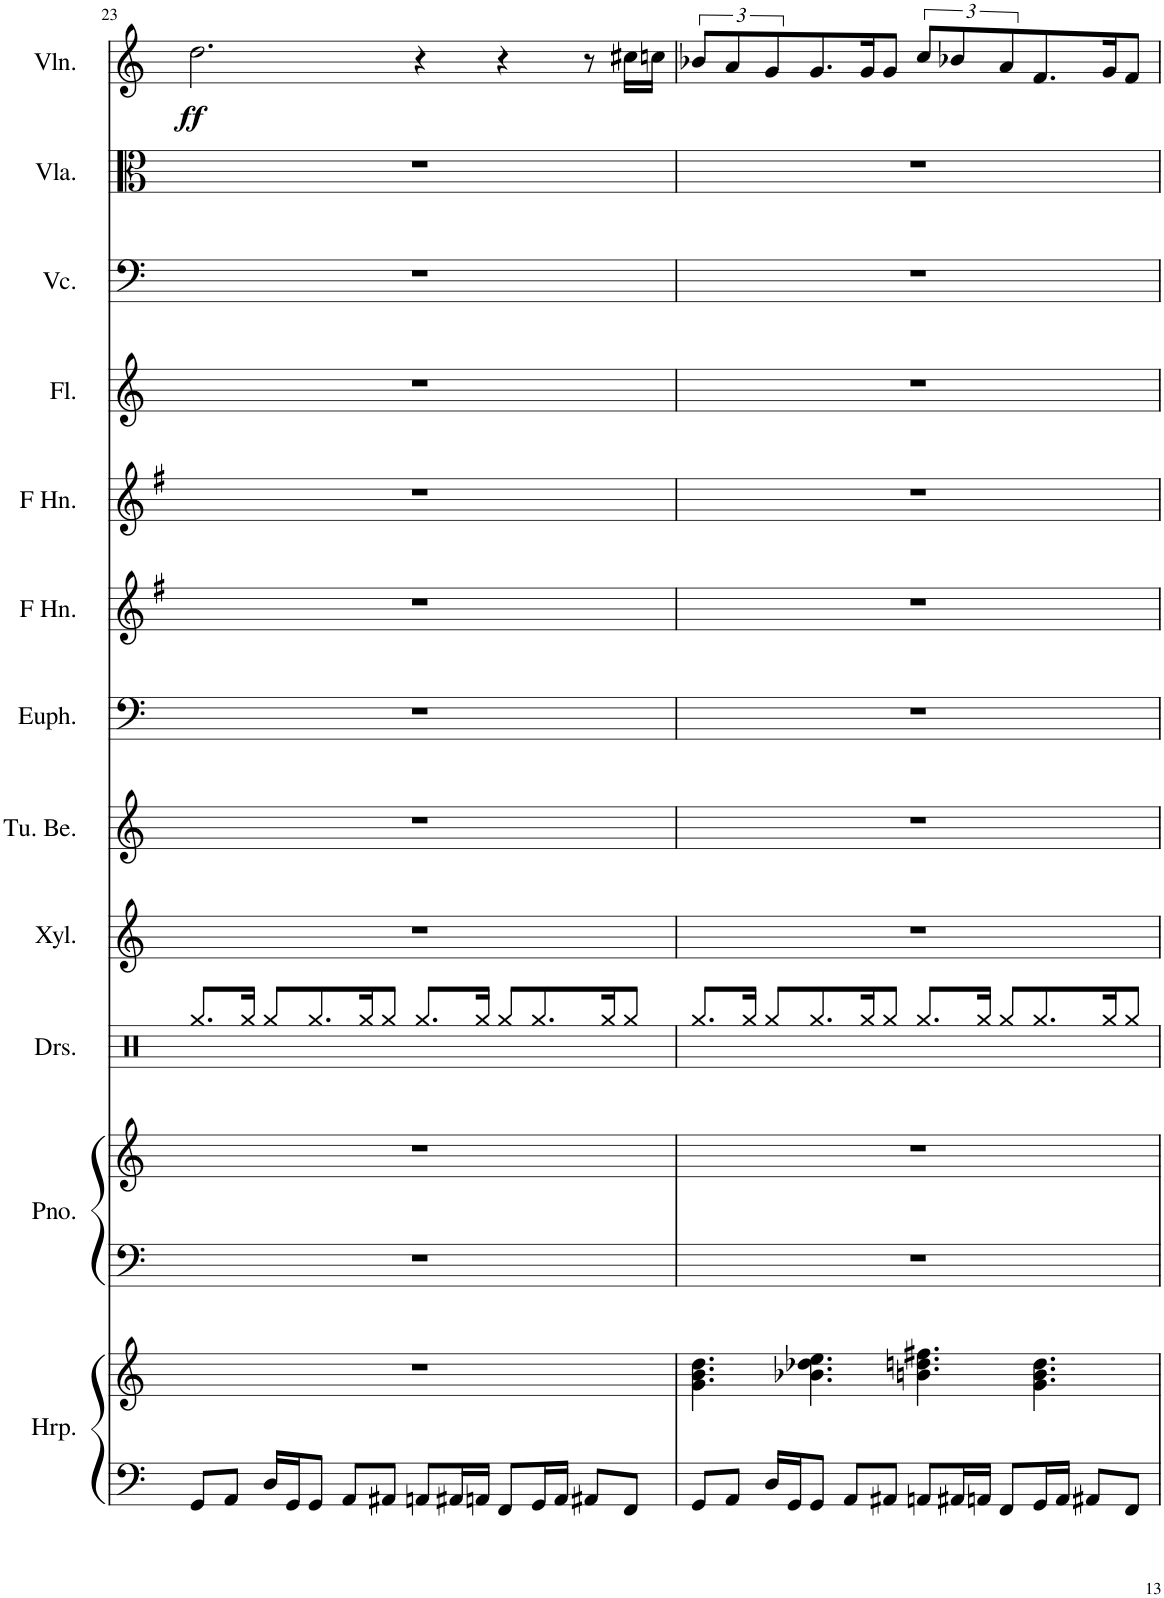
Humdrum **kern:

**kern	**kern	**kern	**kern	**kern	**kern	**kern	**kern	**kern	**kern	**kern	**kern	**kern	**kern	**dynam
*part12	*part12	*part11	*part11	*part10	*part9	*part8	*part7	*part6	*part5	*part4	*part3	*part2	*part1	*part1
*staff14	*staff13	*staff12	*staff11	*staff10	*staff9	*staff8	*staff7	*staff6	*staff5	*staff4	*staff3	*staff2	*staff1	*staff1
*I"Harp	*	*I"Piano	*	*I"Drumset	*I"Xylophone	*I"Tubular Bells	*I"Euphonium	*I"Horn in F	*I"Horn in F	*I"Flute	*I"Violoncello	*I"Viola	*I"Violin	*
*I'Hrp.	*	*I'Pno.	*	*I'Drs.	*I'Xyl.	*I'Tu. Be.	*I'Euph.	*	*	*I'Fl.	*I'Vc.	*I'Vla.	*I'Vln.	*
!!LO:PB:g=z
*clefF4	*clefG2	*clefF4	*clefG2	*clefX	*clefG2	*clefG2	*clefF4	*clefG2	*clefG2	*clefG2	*clefF4	*clefC3	*clefG2	*
*	*	*	*	*	*Trd-7c-12	*	*	*Trd4c7	*Trd4c7	*	*	*	*	*
*k[]	*k[]	*k[]	*k[]	*k[]	*k[]	*k[]	*k[]	*k[f#]	*k[f#]	*k[]	*k[]	*k[]	*k[]	*
*M6/4	*M6/4	*M6/4	*M6/4	*M6/4	*M6/4	*M6/4	*M6/4	*M6/4	*M6/4	*M6/4	*M6/4	*M6/4	*M6/4	*
=23	=23	=23	=23	=23	=23	=23	=23	=23	=23	=23	=23	=23	=23	=23
!	!	!	!	!	!	!	!	!	!	!	!	!	!	!LO:DY:b
8GG/L	1.r	1.r	1.r	8.Rgg/L	1.r	1.r	1.r	1.r	1.r	1.r	1.r	1.r	2.dd\	ff
8AA/J	.	.	.	.	.	.	.	.	.	.	.	.	.	.
.	.	.	.	16Rgg/Jk	.	.	.	.	.	.	.	.	.	.
16D/LL	.	.	.	8Rgg/L	.	.	.	.	.	.	.	.	.	.
16GG/J	.	.	.	.	.	.	.	.	.	.	.	.	.	.
8GG/J	.	.	.	8.Rgg/	.	.	.	.	.	.	.	.	.	.
8AA/L	.	.	.	.	.	.	.	.	.	.	.	.	.	.
.	.	.	.	16Rgg/K	.	.	.	.	.	.	.	.	.	.
8AA#X/J	.	.	.	8Rgg/J	.	.	.	.	.	.	.	.	.	.
8AAn/L	.	.	.	8.Rgg/L	.	.	.	.	.	.	.	.	4r	.
16AA#X/L	.	.	.	.	.	.	.	.	.	.	.	.	.	.
16AAn/JJ	.	.	.	16Rgg/Jk	.	.	.	.	.	.	.	.	.	.
8FF/L	.	.	.	8Rgg/L	.	.	.	.	.	.	.	.	4r	.
16GG/L	.	.	.	8.Rgg/	.	.	.	.	.	.	.	.	.	.
16AA/JJ	.	.	.	.	.	.	.	.	.	.	.	.	.	.
8AA#X/L	.	.	.	.	.	.	.	.	.	.	.	.	8r	.
.	.	.	.	16Rgg/K	.	.	.	.	.	.	.	.	.	.
8FF/J	.	.	.	8Rgg/J	.	.	.	.	.	.	.	.	16cc#X\LL	.
.	.	.	.	.	.	.	.	.	.	.	.	.	16ccn\JJ	.
=24	=24	=24	=24	=24	=24	=24	=24	=24	=24	=24	=24	=24	=24	=24
8GG/L	4.g\ 4.b\ 4.dd\	1.r	1.r	8.Rgg/L	1.r	1.r	1.r	1.r	1.r	1.r	1.r	1.r	8b-X/L	.
8AA/J	.	.	.	.	.	.	.	.	.	.	.	.	8a/	.
.	.	.	.	16Rgg/Jk	.	.	.	.	.	.	.	.	.	.
16D/LL	.	.	.	8Rgg/L	.	.	.	.	.	.	.	.	8g/	.
16GG/J	.	.	.	.	.	.	.	.	.	.	.	.	.	.
8GG/J	4.b-X\ 4.dd-X\ 4.ee\	.	.	8.Rgg/	.	.	.	.	.	.	.	.	8.g/	.
8AA/L	.	.	.	.	.	.	.	.	.	.	.	.	.	.
.	.	.	.	16Rgg/K	.	.	.	.	.	.	.	.	16g/K	.
8AA#X/J	.	.	.	8Rgg/J	.	.	.	.	.	.	.	.	8g/J	.
8AAn/L	4.bn\ 4.ddn\ 4.ff#X\	.	.	8.Rgg/L	.	.	.	.	.	.	.	.	8cc/L	.
16AA#X/L	.	.	.	.	.	.	.	.	.	.	.	.	8b-X/	.
16AAn/JJ	.	.	.	16Rgg/Jk	.	.	.	.	.	.	.	.	.	.
8FF/L	.	.	.	8Rgg/L	.	.	.	.	.	.	.	.	8a/	.
16GG/L	4.g\ 4.b\ 4.dd\	.	.	8.Rgg/	.	.	.	.	.	.	.	.	8.f/	.
16AA/JJ	.	.	.	.	.	.	.	.	.	.	.	.	.	.
8AA#X/L	.	.	.	.	.	.	.	.	.	.	.	.	.	.
.	.	.	.	16Rgg/K	.	.	.	.	.	.	.	.	16g/K	.
8FF/J	.	.	.	8Rgg/J	.	.	.	.	.	.	.	.	8f/J	.
=	=	=	=	=	=	=	=	=	=	=	=	=	=	=
*-	*-	*-	*-	*-	*-	*-	*-	*-	*-	*-	*-	*-	*-	*-
